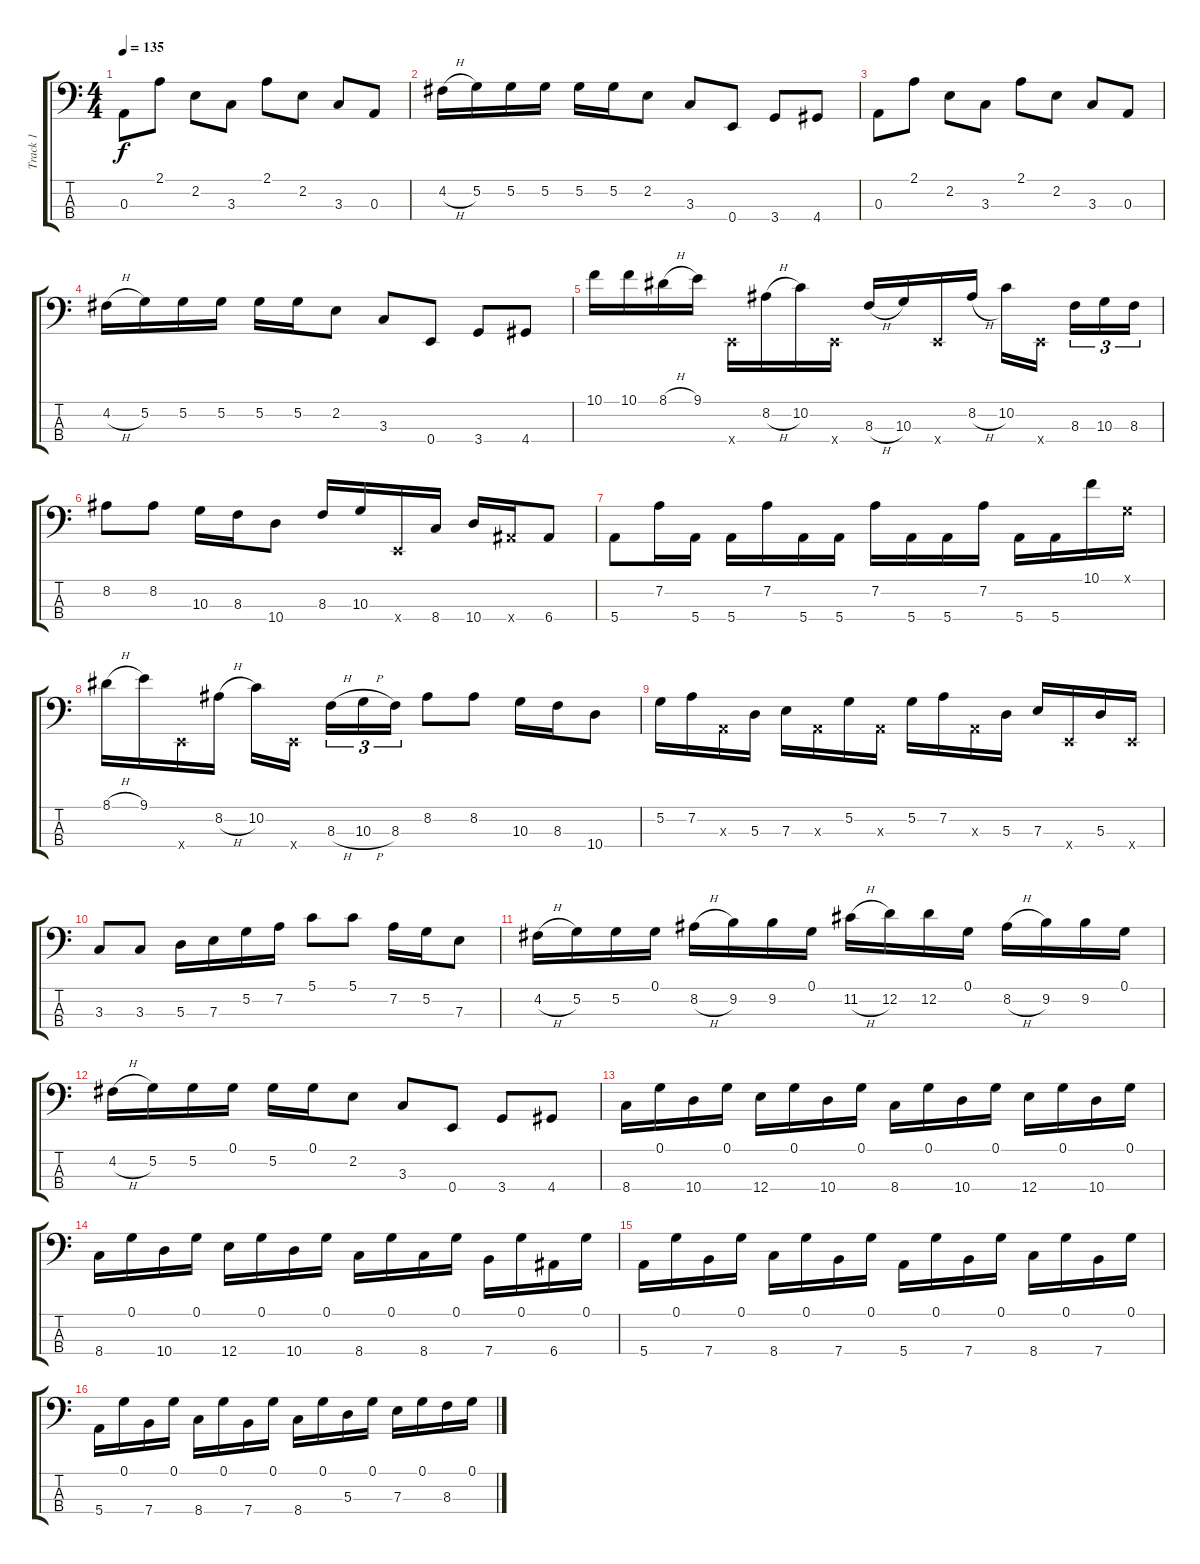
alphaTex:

\track ("Track 1" "Track 1") {instrument electricbassfinger}
\staff {score tabs}
\tuning (G2 D2 A1 E1) {hide}
\ts (4 4)
\tempo 135
\clef f4
\ks c
0.3.8{dy f} 2.1.8 2.2.8 3.3.8 2.1.8 2.2.8 3.3.8 0.3.8 |
4.2{h}.16 5.2.16 5.2.16 5.2.16 5.2.16 5.2.16 2.2.8 3.3.8 0.4.8 3.4.8 4.4.8 |
0.3.8 2.1.8 2.2.8 3.3.8 2.1.8 2.2.8 3.3.8 0.3.8 |
4.2{h}.16 5.2.16 5.2.16 5.2.16 5.2.16 5.2.16 2.2.8 3.3.8 0.4.8 3.4.8 4.4.8 |
10.1.16 10.1.16 8.1{h}.16 9.1.16 0.4{x}.16 8.2{h}.16 10.2.16 0.4{x}.16 8.3{h}.16 10.3.16 0.4{x}.16 8.2{h}.16 10.2.16 0.4{x}.16{beam splitsecondary} 8.3.16{tu (3 2)} 10.3.16{tu (3 2)} 8.3.16{tu (3 2)} |
8.2.8 8.2.8 10.3.16 8.3.16 10.4.8 8.3.16 10.3.16 0.4{x}.16 8.4.16 10.4.16 6.4{x}.16 6.4.8 |
5.4.8 7.2.16 5.4.16 5.4.16 7.2.16 5.4.16 5.4.16 7.2.16 5.4.16 5.4.16 7.2.16 5.4.16 5.4.16 10.1.16 0.1{x}.16 |
8.1{h}.16 9.1.16 0.4{x}.16 8.2{h}.16 10.2.16 0.4{x}.16{beam splitsecondary} 8.3{h}.16{tu (3 2)} 10.3{h}.16{tu (3 2)} 8.3.16{tu (3 2)} 8.2.8 8.2.8 10.3.16 8.3.16 10.4.8 |
5.2.16 7.2.16 0.3{x}.16 5.3.16 7.3.16 0.3{x}.16 5.2.16 0.3{x}.16 5.2.16 7.2.16 0.3{x}.16 5.3.16 7.3.16 0.4{x}.16 5.3.16 0.4{x}.16 |
3.3.8 3.3.8 5.3.16 7.3.16 5.2.16 7.2.16 5.1.8 5.1.8 7.2.16 5.2.16 7.3.8 |
4.2{h}.16 5.2.16 5.2.16 0.1.16 8.2{h}.16 9.2.16 9.2.16 0.1.16 11.2{h}.16 12.2.16 12.2.16 0.1.16 8.2{h}.16 9.2.16 9.2.16 0.1.16 |
4.2{h}.16 5.2.16 5.2.16 0.1.16 5.2.16 0.1.16 2.2.8 3.3.8 0.4.8 3.4.8 4.4.8 |
8.4.16 0.1.16 10.4.16 0.1.16 12.4.16 0.1.16 10.4.16 0.1.16 8.4.16 0.1.16 10.4.16 0.1.16 12.4.16 0.1.16 10.4.16 0.1.16 |
8.4.16 0.1.16 10.4.16 0.1.16 12.4.16 0.1.16 10.4.16 0.1.16 8.4.16 0.1.16 8.4.16 0.1.16 7.4.16 0.1.16 6.4.16 0.1.16 |
5.4.16 0.1.16 7.4.16 0.1.16 8.4.16 0.1.16 7.4.16 0.1.16 5.4.16 0.1.16 7.4.16 0.1.16 8.4.16 0.1.16 7.4.16 0.1.16 |
5.4.16 0.1.16 7.4.16 0.1.16 8.4.16 0.1.16 7.4.16 0.1.16 8.4.16 0.1.16 5.3.16 0.1.16 7.3.16 0.1.16 8.3.16 0.1.16
